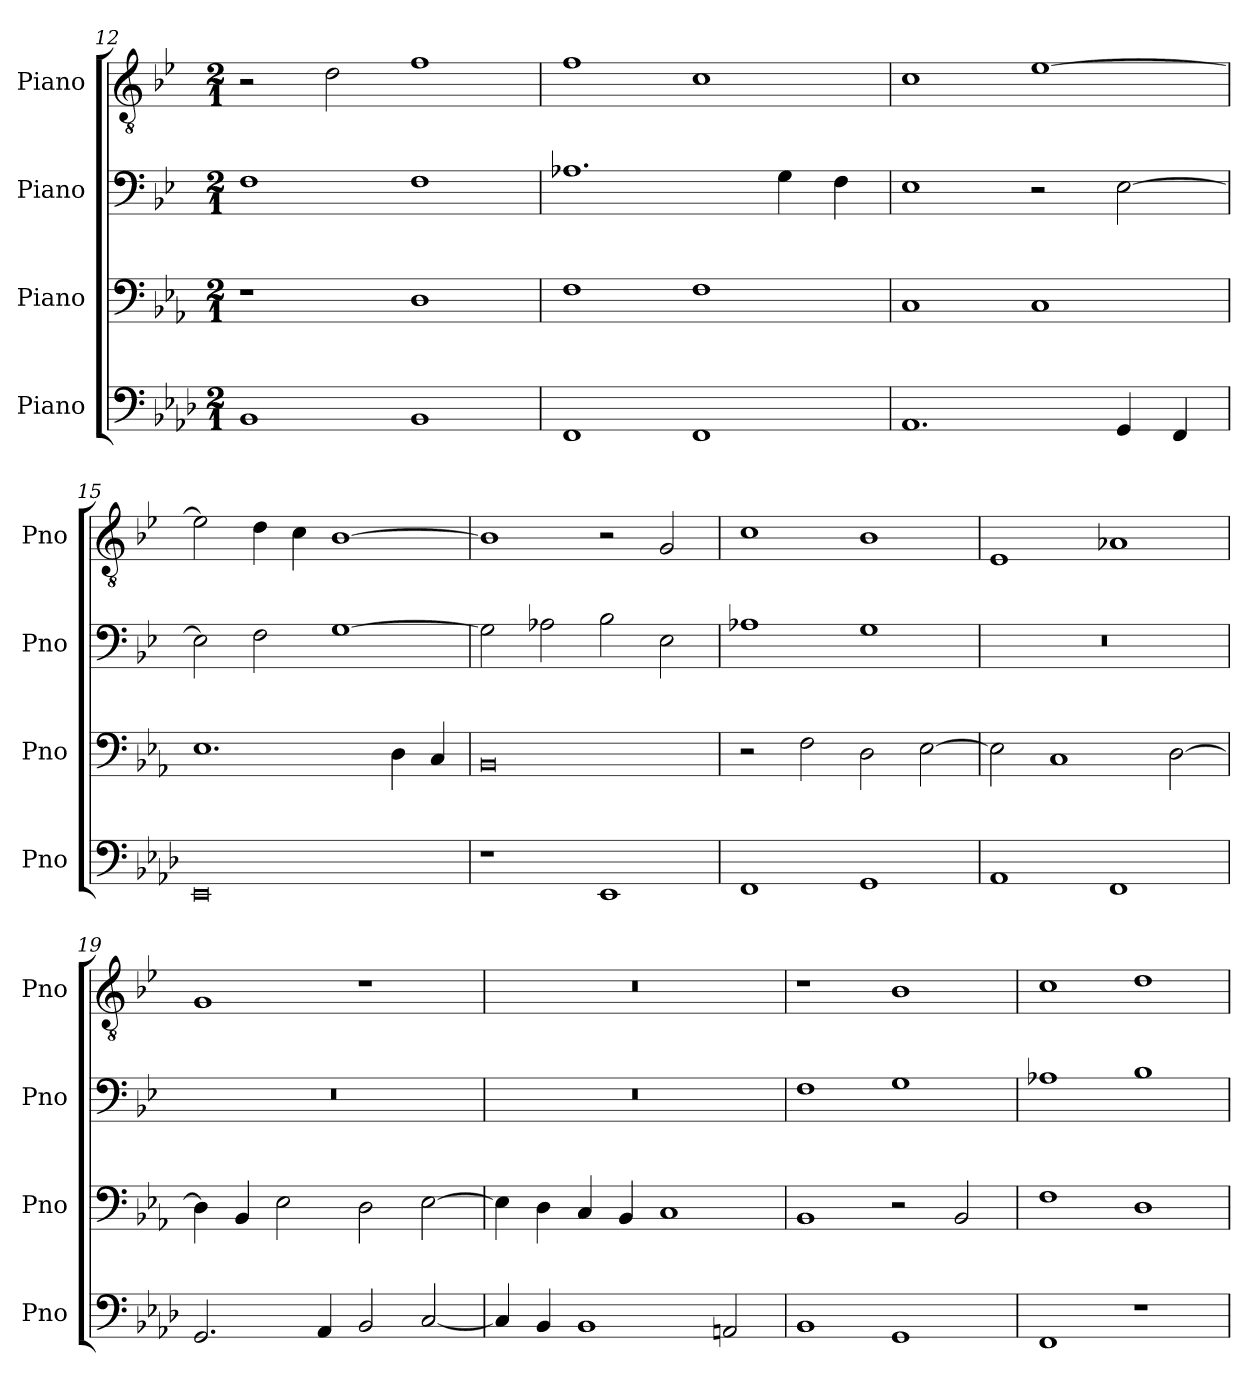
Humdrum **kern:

**kern	**kern	**kern	**kern
*part4	*part3	*part2	*part1
*staff4	*staff3	*staff2	*staff1
*I"Piano	*I"Piano	*I"Piano	*I"Piano
*I'Pno	*I'Pno	*I'Pno	*I'Pno
*clefF4	*clefF4	*clefF4	*clefGv2
*k[b-e-a-d-]	*k[b-e-a-]	*k[b-e-]	*k[b-e-]
*M2/1	*M2/1	*M2/1	*M2/1
=12	=12	=12	=12
1BB-	1r	1F	2r
.	.	.	2d\
1BB-	1D	1F	1f
=13	=13	=13	=13
1FF	1F	1.A-X	1f
1FF	1F	.	1c
.	.	4G\	.
.	.	4F\	.
!!LO:PB:g=z
=14	=14	=14	=14
1.AA-	1C	1E-	1c
.	1C	2r	[1e-
4GG/	.	[2E-\	.
4FF/	.	.	.
=15	=15	=15	=15
0EE-	1.E-	2E-\]	2e-\]
.	.	2F\	4d\
.	.	.	4c\
.	.	[1G	[1B-
.	4D\	.	.
.	4C/	.	.
=16	=16	=16	=16
1r	0BB-	2G\]	1B-]
.	.	2A-X\	.
1EE-	.	2B-\	2r
.	.	2E-\	2G/
=17	=17	=17	=17
1FF	2r	1A-X	1c
.	2F\	.	.
1GG	2D\	1G	1B-
.	[2E-\	.	.
!!LO:LB:g=z
=18	=18	=18	=18
1AA-	2E-\]	0r	1E-
.	1C	.	.
1FF	.	.	1A-X
.	[2D\	.	.
=19	=19	=19	=19
2.GG/	4D\]	0r	1G
.	4BB-/	.	.
.	2E-\	.	.
4AA-/	.	.	.
2BB-/	2D\	.	1r
[2C/	[2E-\	.	.
=20	=20	=20	=20
4C/]	4E-\]	0r	0r
4BB-/	4D\	.	.
1BB-	4C/	.	.
.	4BB-/	.	.
.	1C	.	.
2AAn/	.	.	.
=21	=21	=21	=21
1BB-	1BB-	1F	1r
1GG	2r	1G	1B-
.	2BB-/	.	.
!!LO:LB:g=z
=22	=22	=22	=22
1FF	1F	1A-X	1c
1r	1D	1B-	1d
=	=	=	=
*-	*-	*-	*-
